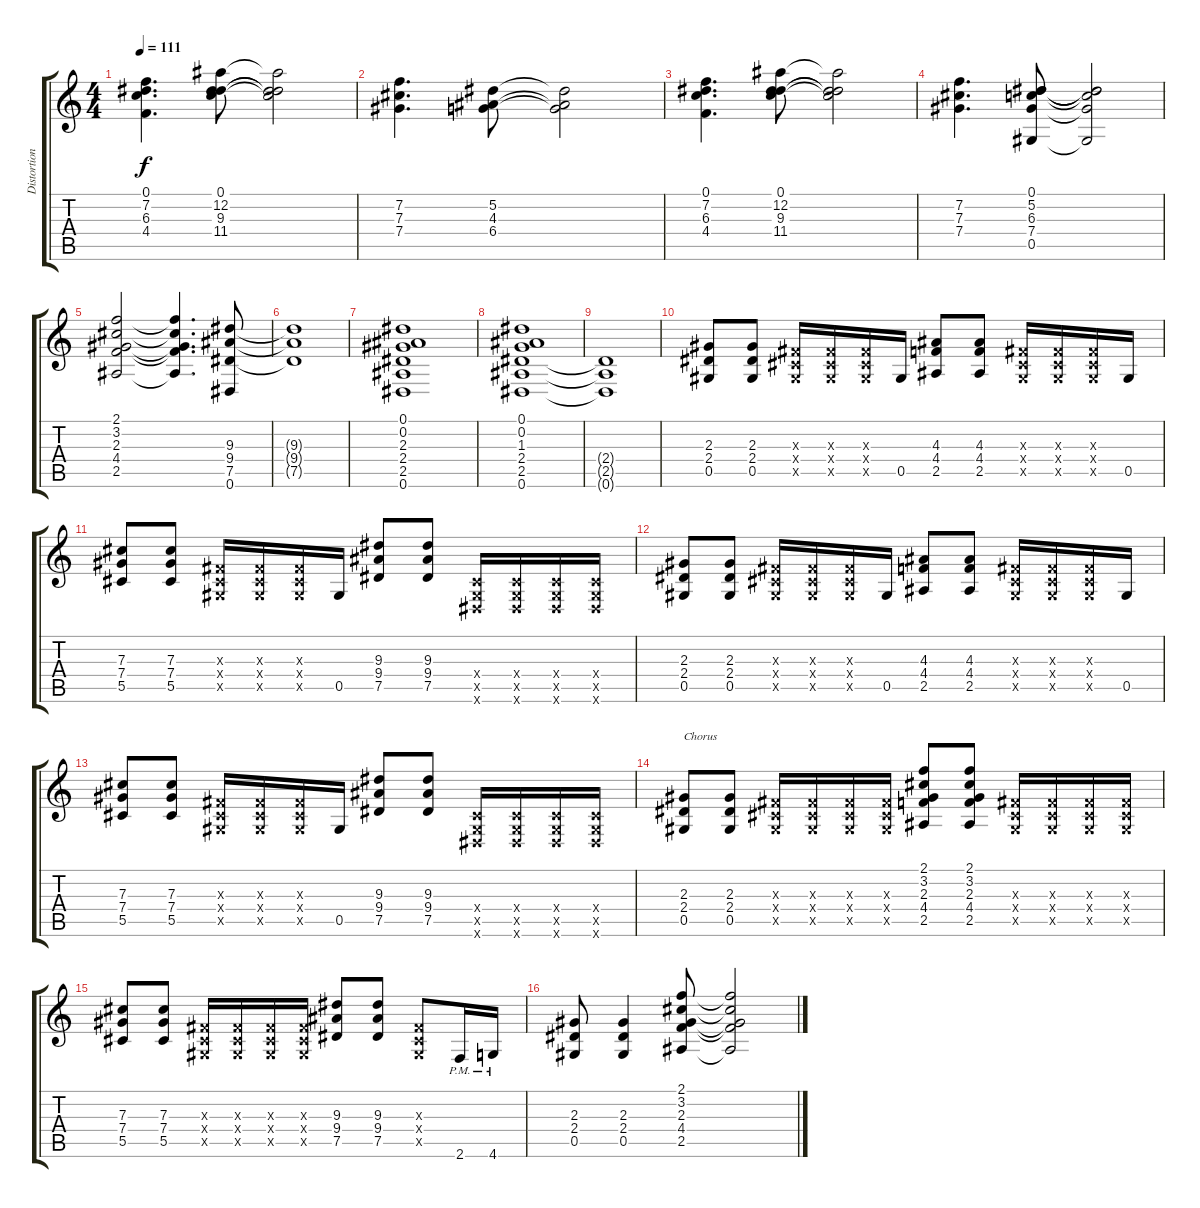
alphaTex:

\track ("Distortion Guitar" "Distortion") {instrument distortionguitar}
\staff {score tabs}
\tuning (Eb4 Bb3 Gb3 Db3 Ab2 Eb2) {hide}
\ts (4 4)
\tempo 111
\clef g2
\ks c
(0.1 7.2 6.3 4.4).4{d dy f} (0.1 12.2 9.3 11.4).8 (0.1{t} 12.2{t} 9.3{t} 11.4{t}).2 |
(7.2 7.3 7.4).4{d} (5.2 4.3 6.4).8 (5.2{t} 4.3{t} 6.4{t}).2 |
(0.1 7.2 6.3 4.4).4{d} (0.1 12.2 9.3 11.4).8 (0.1{t} 12.2{t} 9.3{t} 11.4{t}).2 |
(7.2 7.3 7.4).4{d} (0.1 5.2 6.3 7.4 0.5).8 (0.1{t} 5.2{t} 6.3{t} 7.4{t} 0.5{t}).2 |
(2.1 3.2 2.3 4.4 2.5).2 (2.1{t} 3.2{t} 2.3{t} 4.4{t} 2.5{t}).4{d} (9.3 9.4 7.5 0.6).8 |
(9.3{t} 9.4{t} 7.5{t}).1 |
(0.1 0.2 2.3 2.4 2.5 0.6).1 |
(0.1 0.2 1.3 2.4 2.5 0.6).1 |
(2.4{t} 2.5{t} 0.6{t}).1 |
(2.3 2.4 0.5).8 (2.3 2.4 0.5).8 (0.3{x} 0.4{x} 0.5{x}).16 (0.3{x} 0.4{x} 0.5{x}).16 (0.3{x} 0.4{x} 0.5{x}).16 0.5.16 (4.3 4.4 2.5).8 (4.3 4.4 2.5).8 (0.3{x} 0.4{x} 0.5{x}).16 (0.3{x} 0.4{x} 0.5{x}).16 (0.3{x} 0.4{x} 0.5{x}).16 0.5.16 |
(7.3 7.4 5.5).8 (7.3 7.4 5.5).8 (0.3{x} 0.4{x} 0.5{x}).16 (0.3{x} 0.4{x} 0.5{x}).16 (0.3{x} 0.4{x} 0.5{x}).16 0.5.16 (9.3 9.4 7.5).8 (9.3 9.4 7.5).8 (0.4{x} 0.5{x} 0.6{x}).16 (0.4{x} 0.5{x} 0.6{x}).16 (0.4{x} 0.5{x} 0.6{x}).16 (0.4{x} 0.5{x} 0.6{x}).16 |
(2.3 2.4 0.5).8 (2.3 2.4 0.5).8 (0.3{x} 0.4{x} 0.5{x}).16 (0.3{x} 0.4{x} 0.5{x}).16 (0.3{x} 0.4{x} 0.5{x}).16 0.5.16 (4.3 4.4 2.5).8 (4.3 4.4 2.5).8 (0.3{x} 0.4{x} 0.5{x}).16 (0.3{x} 0.4{x} 0.5{x}).16 (0.3{x} 0.4{x} 0.5{x}).16 0.5.16 |
(7.3 7.4 5.5).8 (7.3 7.4 5.5).8 (0.3{x} 0.4{x} 0.5{x}).16 (0.3{x} 0.4{x} 0.5{x}).16 (0.3{x} 0.4{x} 0.5{x}).16 0.5.16 (9.3 9.4 7.5).8 (9.3 9.4 7.5).8 (0.4{x} 0.5{x} 0.6{x}).16 (0.4{x} 0.5{x} 0.6{x}).16 (0.4{x} 0.5{x} 0.6{x}).16 (0.4{x} 0.5{x} 0.6{x}).16 |
(2.3 2.4 0.5).8{txt "Chorus"} (2.3 2.4 0.5).8 (0.3{x} 0.4{x} 0.5{x}).16 (0.3{x} 0.4{x} 0.5{x}).16 (0.3{x} 0.4{x} 0.5{x}).16 (0.3{x} 0.4{x} 0.5{x}).16 (2.1 3.2 2.3 4.4 2.5).8 (2.1 3.2 2.3 4.4 2.5).8 (0.3{x} 0.4{x} 0.5{x}).16 (0.3{x} 0.4{x} 0.5{x}).16 (0.3{x} 0.4{x} 0.5{x}).16 (0.3{x} 0.4{x} 0.5{x}).16 |
(7.3 7.4 5.5).8 (7.3 7.4 5.5).8 (0.3{x} 0.4{x} 0.5{x}).16 (0.3{x} 0.4{x} 0.5{x}).16 (0.3{x} 0.4{x} 0.5{x}).16 (0.3{x} 0.4{x} 0.5{x}).16 (9.3 9.4 7.5).8 (9.3 9.4 7.5).8 (0.3{x} 0.4{x} 0.5{x}).8 2.6{pm}.16 4.6{pm}.16 |
(2.3 2.4 0.5).8 (2.3 2.4 0.5).4 (2.1 3.2 2.3 4.4 2.5).8 (2.1{t} 3.2{t} 2.3{t} 4.4{t} 2.5{t}).2
